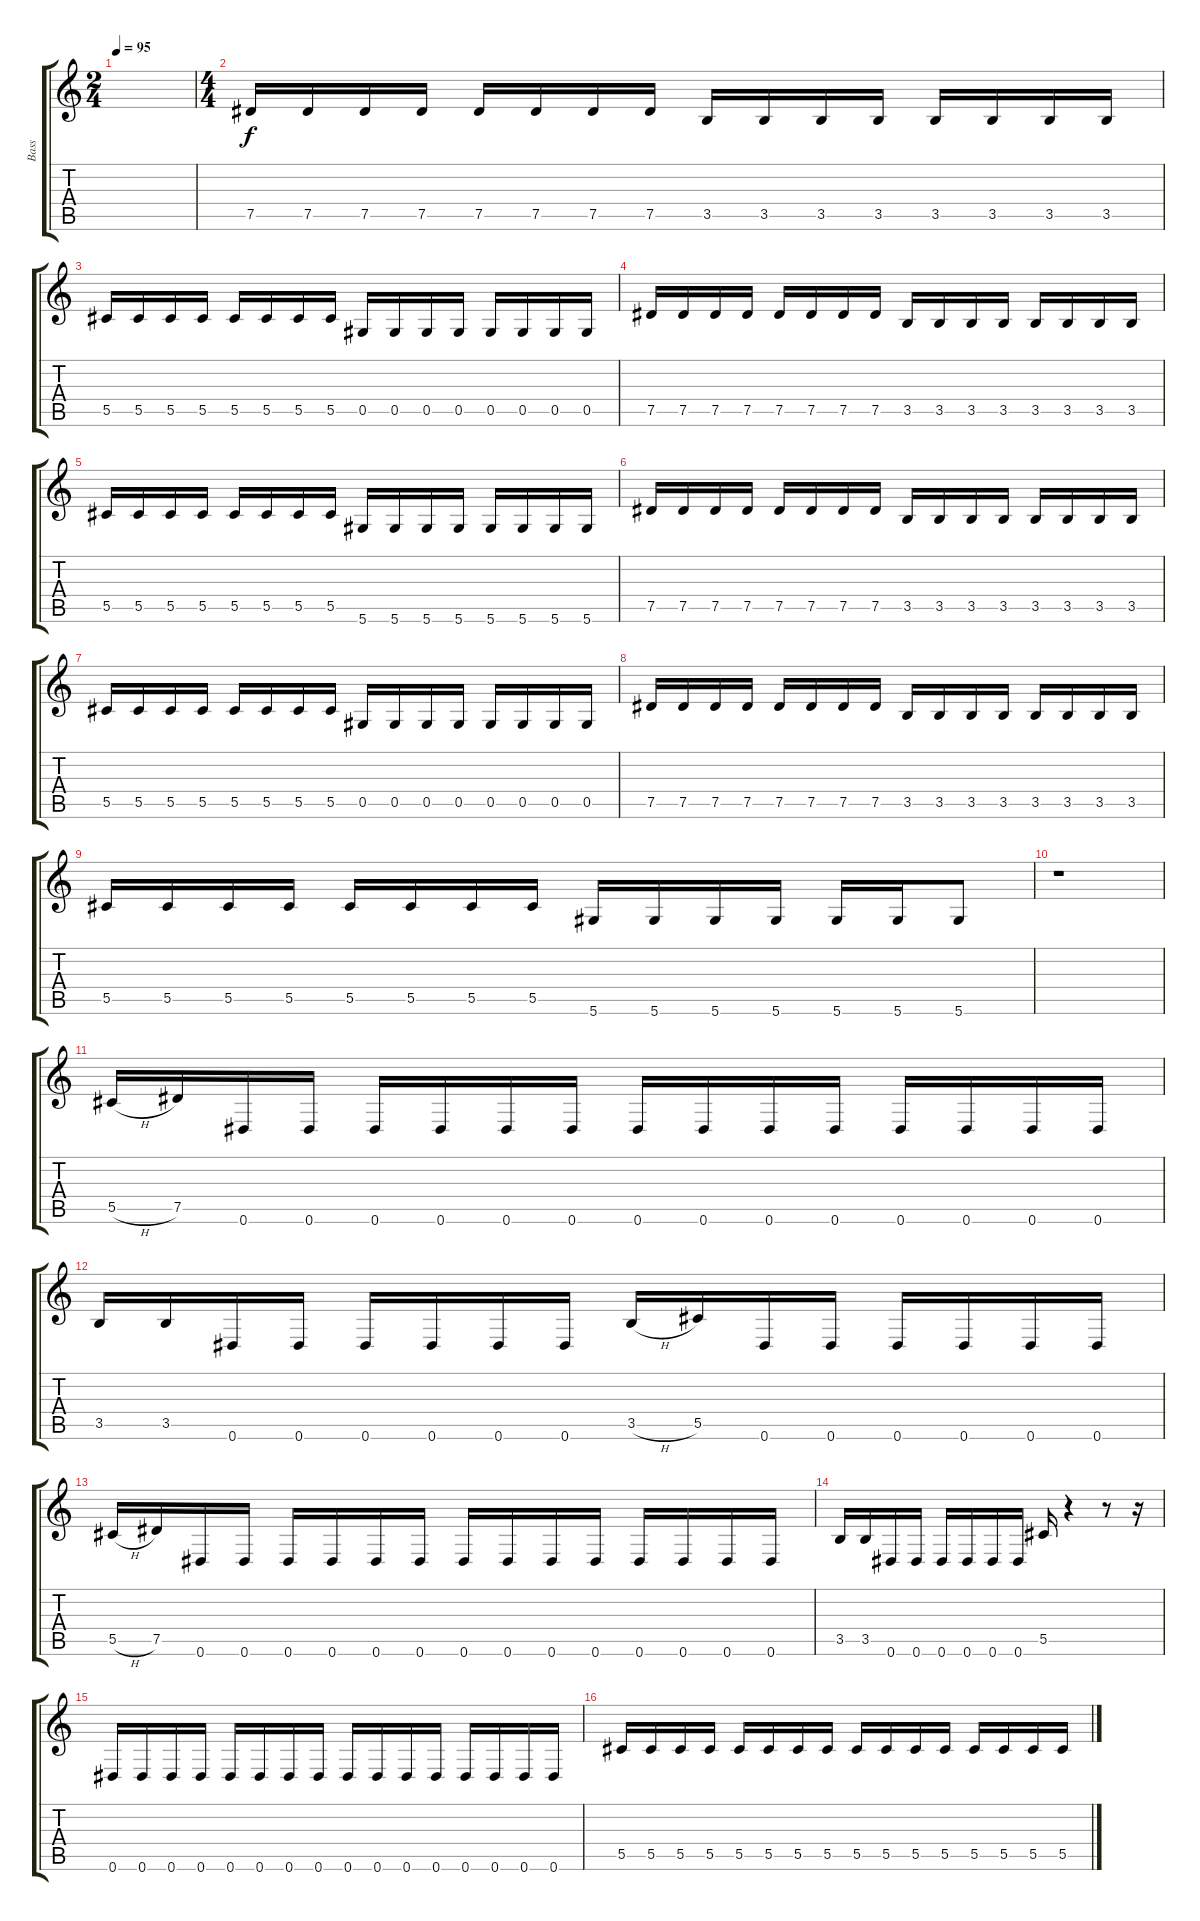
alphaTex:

\track ("Bass" "Bass") {instrument electricbassfinger}
\staff {score tabs}
\tuning (Eb4 Bb3 Gb3 Db3 Ab2 Eb2) {hide}
\ts (2 4)
\tempo 95
\clef g2
\ks c
|
\ts (4 4)
7.5.16 7.5.16 7.5.16 7.5.16 7.5.16 7.5.16 7.5.16 7.5.16 3.5.16 3.5.16 3.5.16 3.5.16 3.5.16 3.5.16 3.5.16 3.5.16 |
5.5.16 5.5.16 5.5.16 5.5.16 5.5.16 5.5.16 5.5.16 5.5.16 0.5.16 0.5.16 0.5.16 0.5.16 0.5.16 0.5.16 0.5.16 0.5.16 |
7.5.16 7.5.16 7.5.16 7.5.16 7.5.16 7.5.16 7.5.16 7.5.16 3.5.16 3.5.16 3.5.16 3.5.16 3.5.16 3.5.16 3.5.16 3.5.16 |
5.5.16 5.5.16 5.5.16 5.5.16 5.5.16 5.5.16 5.5.16 5.5.16 5.6.16 5.6.16 5.6.16 5.6.16 5.6.16 5.6.16 5.6.16 5.6.16 |
7.5.16 7.5.16 7.5.16 7.5.16 7.5.16 7.5.16 7.5.16 7.5.16 3.5.16 3.5.16 3.5.16 3.5.16 3.5.16 3.5.16 3.5.16 3.5.16 |
5.5.16 5.5.16 5.5.16 5.5.16 5.5.16 5.5.16 5.5.16 5.5.16 0.5.16 0.5.16 0.5.16 0.5.16 0.5.16 0.5.16 0.5.16 0.5.16 |
7.5.16 7.5.16 7.5.16 7.5.16 7.5.16 7.5.16 7.5.16 7.5.16 3.5.16 3.5.16 3.5.16 3.5.16 3.5.16 3.5.16 3.5.16 3.5.16 |
5.5.16 5.5.16 5.5.16 5.5.16 5.5.16 5.5.16 5.5.16 5.5.16 5.6.16 5.6.16 5.6.16 5.6.16 5.6.16 5.6.16 5.6.8 |
r.1 |
5.5{h}.16 7.5.16 0.6.16 0.6.16 0.6.16 0.6.16 0.6.16 0.6.16 0.6.16 0.6.16 0.6.16 0.6.16 0.6.16 0.6.16 0.6.16 0.6.16 |
3.5.16 3.5.16 0.6.16 0.6.16 0.6.16 0.6.16 0.6.16 0.6.16 3.5{h}.16 5.5.16 0.6.16 0.6.16 0.6.16 0.6.16 0.6.16 0.6.16 |
5.5{h}.16 7.5.16 0.6.16 0.6.16 0.6.16 0.6.16 0.6.16 0.6.16 0.6.16 0.6.16 0.6.16 0.6.16 0.6.16 0.6.16 0.6.16 0.6.16 |
3.5.16 3.5.16 0.6.16 0.6.16 0.6.16 0.6.16 0.6.16 0.6.16 5.5.16 r.4 r.8 r.16 |
0.6.16 0.6.16 0.6.16 0.6.16 0.6.16 0.6.16 0.6.16 0.6.16 0.6.16 0.6.16 0.6.16 0.6.16 0.6.16 0.6.16 0.6.16 0.6.16 |
5.5.16 5.5.16 5.5.16 5.5.16 5.5.16 5.5.16 5.5.16 5.5.16 5.5.16 5.5.16 5.5.16 5.5.16 5.5.16 5.5.16 5.5.16 5.5.16
